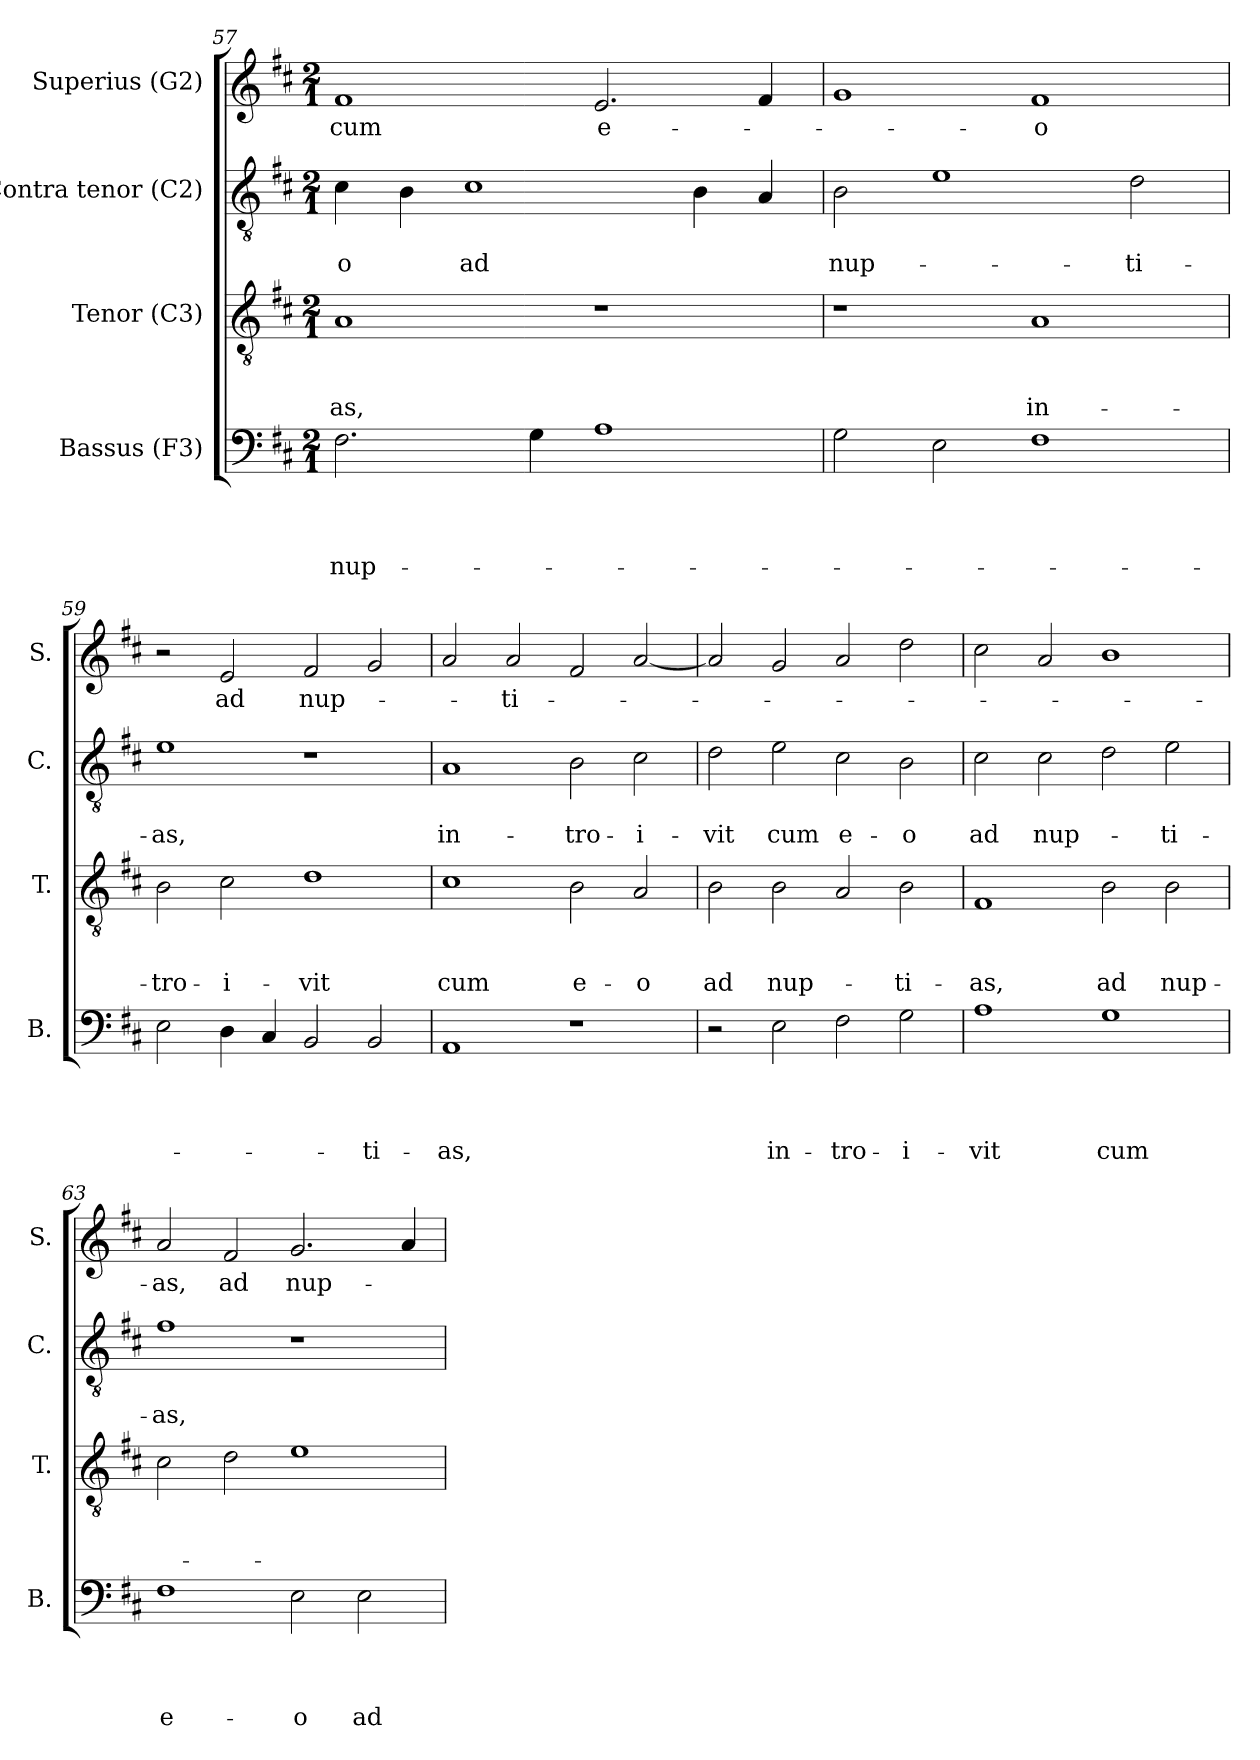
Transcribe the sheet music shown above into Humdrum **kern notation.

**kern	**text	**text	**text	**text	**kern	**text	**text	**text	**kern	**text	**text	**kern	**text
*part4	*part4	*part4	*part4	*part4	*part3	*part3	*part3	*part3	*part2	*part2	*part2	*part1	*part1
*staff4	*staff4	*staff4	*staff4	*staff4	*staff3	*staff3	*staff3	*staff3	*staff2	*staff2	*staff2	*staff1	*staff1
*I"Bassus (F3)	*	*	*	*	*I"Tenor (C3)	*	*	*	*I"Contra tenor (C2)	*	*	*I"Superius (G2)	*
*I'B.	*	*	*	*	*I'T.	*	*	*	*I'C.	*	*	*I'S.	*
*clefF4	*	*	*	*	*clefGv2	*	*	*	*clefGv2	*	*	*clefG2	*
*k[f#c#]	*	*	*	*	*k[f#c#]	*	*	*	*k[f#c#]	*	*	*k[f#c#]	*
*D:	*	*	*	*	*D:	*	*	*	*D:	*	*	*D:	*
*M2/1	*	*	*	*	*M2/1	*	*	*	*M2/1	*	*	*M2/1	*
=57	=57	=57	=57	=57	=57	=57	=57	=57	=57	=57	=57	=57	=57
!	!	!	!	!LO:LY:b	!	!	!	!LO:LY:b	!	!	!LO:LY:b	!	!LO:LY:b
2.F#\	.	.	.	nup-	1A	.	.	-as,	4c#\	.	-o	1f#	cum
.	.	.	.	.	.	.	.	.	4B\	.	.	.	.
!	!	!	!	!	!	!	!	!	!	!	!LO:LY:b	!	!
.	.	.	.	.	.	.	.	.	1c#	.	ad	.	.
4G\	.	.	.	.	.	.	.	.	.	.	.	.	.
!	!	!	!	!	!	!	!	!	!	!	!	!	!LO:LY:b:rj
1A	.	.	.	.	1r	.	.	.	.	.	.	2.e/	e-
.	.	.	.	.	.	.	.	.	4B\	.	.	.	.
.	.	.	.	.	.	.	.	.	4A/	.	.	4f#/	.
=58	=58	=58	=58	=58	=58	=58	=58	=58	=58	=58	=58	=58	=58
!	!	!	!	!	!	!	!	!	!	!	!LO:LY:b	!	!
2G\	.	.	.	.	1r	.	.	.	2B\	.	nup-	1g	.
2E\	.	.	.	.	.	.	.	.	1e	.	.	.	.
!	!	!	!	!	!	!	!	!LO:LY:b	!	!	!	!	!LO:LY:b:rj
1F#	.	.	.	.	1A	.	.	in-	.	.	.	1f#	-o
!	!	!	!	!	!	!	!	!	!	!	!LO:LY:b	!	!
.	.	.	.	.	.	.	.	.	2d\	.	-ti-	.	.
=59	=59	=59	=59	=59	=59	=59	=59	=59	=59	=59	=59	=59	=59
!	!	!	!	!	!	!	!	!LO:LY:b	!	!	!LO:LY:b	!	!
2E\	.	.	.	.	2B\	.	.	-tro-	1e	.	-as,	2r	.
!	!	!	!	!	!	!	!	!LO:LY:b	!	!	!	!	!LO:LY:b
4D\	.	.	.	.	2c#\	.	.	-i-	.	.	.	2e/	ad
4C#/	.	.	.	.	.	.	.	.	.	.	.	.	.
!	!	!	!	!	!	!	!	!LO:LY:b	!	!	!	!	!LO:LY:b
2BB/	.	.	.	.	1d	.	.	-vit	1r	.	.	2f#/	nup-
!	!	!	!	!LO:LY:b	!	!	!	!	!	!	!	!	!
2BB/	.	.	.	-ti-	.	.	.	.	.	.	.	2g/	.
!!LO:LB:g=z
=60	=60	=60	=60	=60	=60	=60	=60	=60	=60	=60	=60	=60	=60
!	!	!	!	!LO:LY:b	!	!	!	!LO:LY:b	!	!	!LO:LY:b	!	!
1AA	.	.	.	-as,	1c#	.	.	cum	1A	.	in-	2a/	.
!	!	!	!	!	!	!	!	!	!	!	!	!	!LO:LY:b
.	.	.	.	.	.	.	.	.	.	.	.	2a/	-ti-
!	!	!	!	!	!	!	!	!LO:LY:b	!	!	!LO:LY:b	!	!
1r	.	.	.	.	2B\	.	.	e-	2B\	.	-tro-	2f#/	.
!	!	!	!	!	!	!	!	!LO:LY:b	!	!	!LO:LY:b	!	!
.	.	.	.	.	2A/	.	.	-o	2c#\	.	-i-	[<2a/	.
=61	=61	=61	=61	=61	=61	=61	=61	=61	=61	=61	=61	=61	=61
!	!	!	!	!	!	!	!	!LO:LY:b	!	!	!LO:LY:b	!	!
2r	.	.	.	.	2B\	.	.	ad	2d\	.	-vit	2a/]	.
!	!	!	!	!LO:LY:b	!	!	!	!LO:LY:b	!	!	!LO:LY:b	!	!
2E\	.	.	.	in-	2B\	.	.	nup-	2e\	.	cum	2g/	.
!	!	!	!	!LO:LY:b	!	!	!	!	!	!	!LO:LY:b	!	!
2F#\	.	.	.	-tro-	2A/	.	.	.	2c#\	.	e-	2a/	.
!	!	!	!	!LO:LY:b	!	!	!	!LO:LY:b	!	!	!LO:LY:b	!	!
2G\	.	.	.	-i-	2B\	.	.	-ti-	2B\	.	-o	2dd\	.
=62	=62	=62	=62	=62	=62	=62	=62	=62	=62	=62	=62	=62	=62
!	!	!	!	!LO:LY:b	!	!	!	!LO:LY:b	!	!	!LO:LY:b	!	!
1A	.	.	.	-vit	1F#	.	.	-as,	2c#\	.	ad	2cc#\	.
!	!	!	!	!	!	!	!	!	!	!	!LO:LY:b	!	!
.	.	.	.	.	.	.	.	.	2c#\	.	nup-	2a/	.
!	!	!	!	!LO:LY:b	!	!	!	!LO:LY:b	!	!	!	!	!
1G	.	.	.	cum	2B\	.	.	ad	2d\	.	.	1b	.
!	!	!	!	!	!	!	!	!LO:LY:b	!	!	!LO:LY:b	!	!
.	.	.	.	.	2B\	.	.	nup-	2e\	.	-ti-	.	.
=63	=63	=63	=63	=63	=63	=63	=63	=63	=63	=63	=63	=63	=63
!	!	!	!	!LO:LY:b:rj	!	!	!	!	!	!	!LO:LY:b	!	!LO:LY:b
1F#	.	.	.	e-	2c#\	.	.	.	1f#	.	-as,	2a/	-as,
!	!	!	!	!	!	!	!	!	!	!	!	!	!LO:LY:b
.	.	.	.	.	2d\	.	.	.	.	.	.	2f#/	ad
!	!	!	!	!LO:LY:b	!	!	!	!	!	!	!	!	!LO:LY:b
2E\	.	.	.	-o	1e	.	.	.	1r	.	.	2.g/	nup-
!	!	!	!	!LO:LY:b	!	!	!	!	!	!	!	!	!
2E\	.	.	.	ad	.	.	.	.	.	.	.	.	.
.	.	.	.	.	.	.	.	.	.	.	.	4a/	.
=	=	=	=	=	=	=	=	=	=	=	=	=	=
*-	*-	*-	*-	*-	*-	*-	*-	*-	*-	*-	*-	*-	*-
